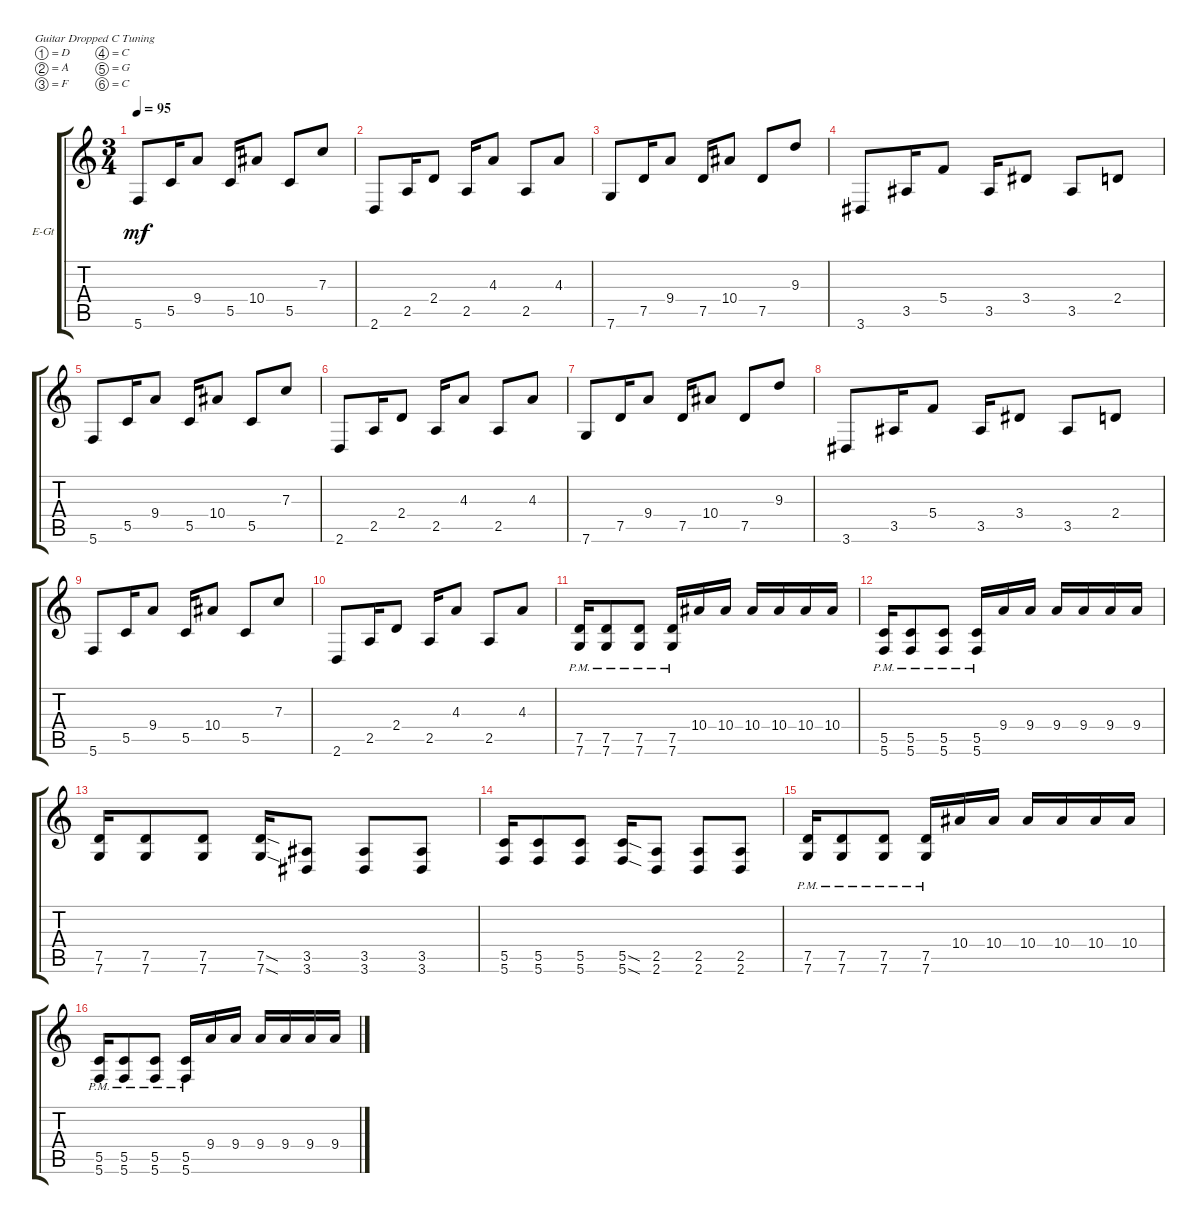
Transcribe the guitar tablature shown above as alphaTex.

\defaultSystemsLayout 4
\bracketExtendMode groupsimilarinstruments
\firstSystemTrackNameOrientation horizontal
\otherSystemsTrackNameOrientation horizontal
\track ("Electric Guitar" "E-Gt") {instrument distortionguitar}
\staff {score tabs}
\tuning (D4 A3 F3 C3 G2 C2)
\ts (3 4)
\tempo 95
\clef g2
\scale
0.333333
\ks c
5.6.8{dy mf} 5.5.16 9.4.8 5.5.16 10.4.8 5.5.8 7.3.8 |
\scale
0.333333 2.6.8 2.5.16 2.4.8 2.5.16 4.3.8 2.5.8 4.3.8 |
\scale
0.333333 7.6.8 7.5.16 9.4.8 7.5.16 10.4.8 7.5.8 9.3.8 |
\scale
0.333333 3.6.8 3.5.16 5.4.8 3.5.16 3.4.8 3.5.8 2.4.8 |
\scale
0.333333 5.6.8 5.5.16 9.4.8 5.5.16 10.4.8 5.5.8 7.3.8 |
\scale
0.333333 2.6.8 2.5.16 2.4.8 2.5.16 4.3.8 2.5.8 4.3.8 |
\scale
0.333333 7.6.8 7.5.16 9.4.8 7.5.16 10.4.8 7.5.8 9.3.8 |
\scale
0.333333 3.6.8 3.5.16 5.4.8 3.5.16 3.4.8 3.5.8 2.4.8 |
\scale
0.333333 5.6.8 5.5.16 9.4.8 5.5.16 10.4.8 5.5.8 7.3.8 |
\scale
0.333333 2.6.8 2.5.16 2.4.8 2.5.16 4.3.8 2.5.8 4.3.8 |
\scale
0.333333 (7.6{pm} 7.5{pm}).16 (7.5{pm} 7.6{pm}).8 (7.6{pm} 7.5{pm}).8 (7.6{pm} 7.5{pm}).16 10.4.16 10.4.16 10.4.16 10.4.16 10.4.16 10.4.16 |
\scale
0.333333 (5.6{pm} 5.5{pm}).16 (5.6{pm} 5.5{pm}).8 (5.6{pm} 5.5{pm}).8 (5.6{pm} 5.5{pm}).16 9.4.16 9.4.16 9.4.16 9.4.16 9.4.16 9.4.16 |
\scale
0.333333 (7.6 7.5).16 (7.5 7.6).8 (7.5 7.6).8 (7.5{sod} 7.6{sod}).16 (3.6 3.5).8 (3.6 3.5).8 (3.6 3.5).8 |
\scale
0.333333 (5.6 5.5).16 (5.6 5.5).8 (5.6 5.5).8 (5.6{sod} 5.5{sod}).16 (2.6 2.5).8 (2.6 2.5).8 (2.6 2.5).8 |
\scale
0.333333 (7.6{pm} 7.5{pm}).16 (7.5{pm} 7.6{pm}).8 (7.6{pm} 7.5{pm}).8 (7.6{pm} 7.5{pm}).16 10.4.16 10.4.16 10.4.16 10.4.16 10.4.16 10.4.16 |
\scale
0.333333 (5.6{pm} 5.5{pm}).16 (5.6{pm} 5.5{pm}).8 (5.6{pm} 5.5{pm}).8 (5.6{pm} 5.5{pm}).16 9.4.16 9.4.16 9.4.16 9.4.16 9.4.16 9.4.16
